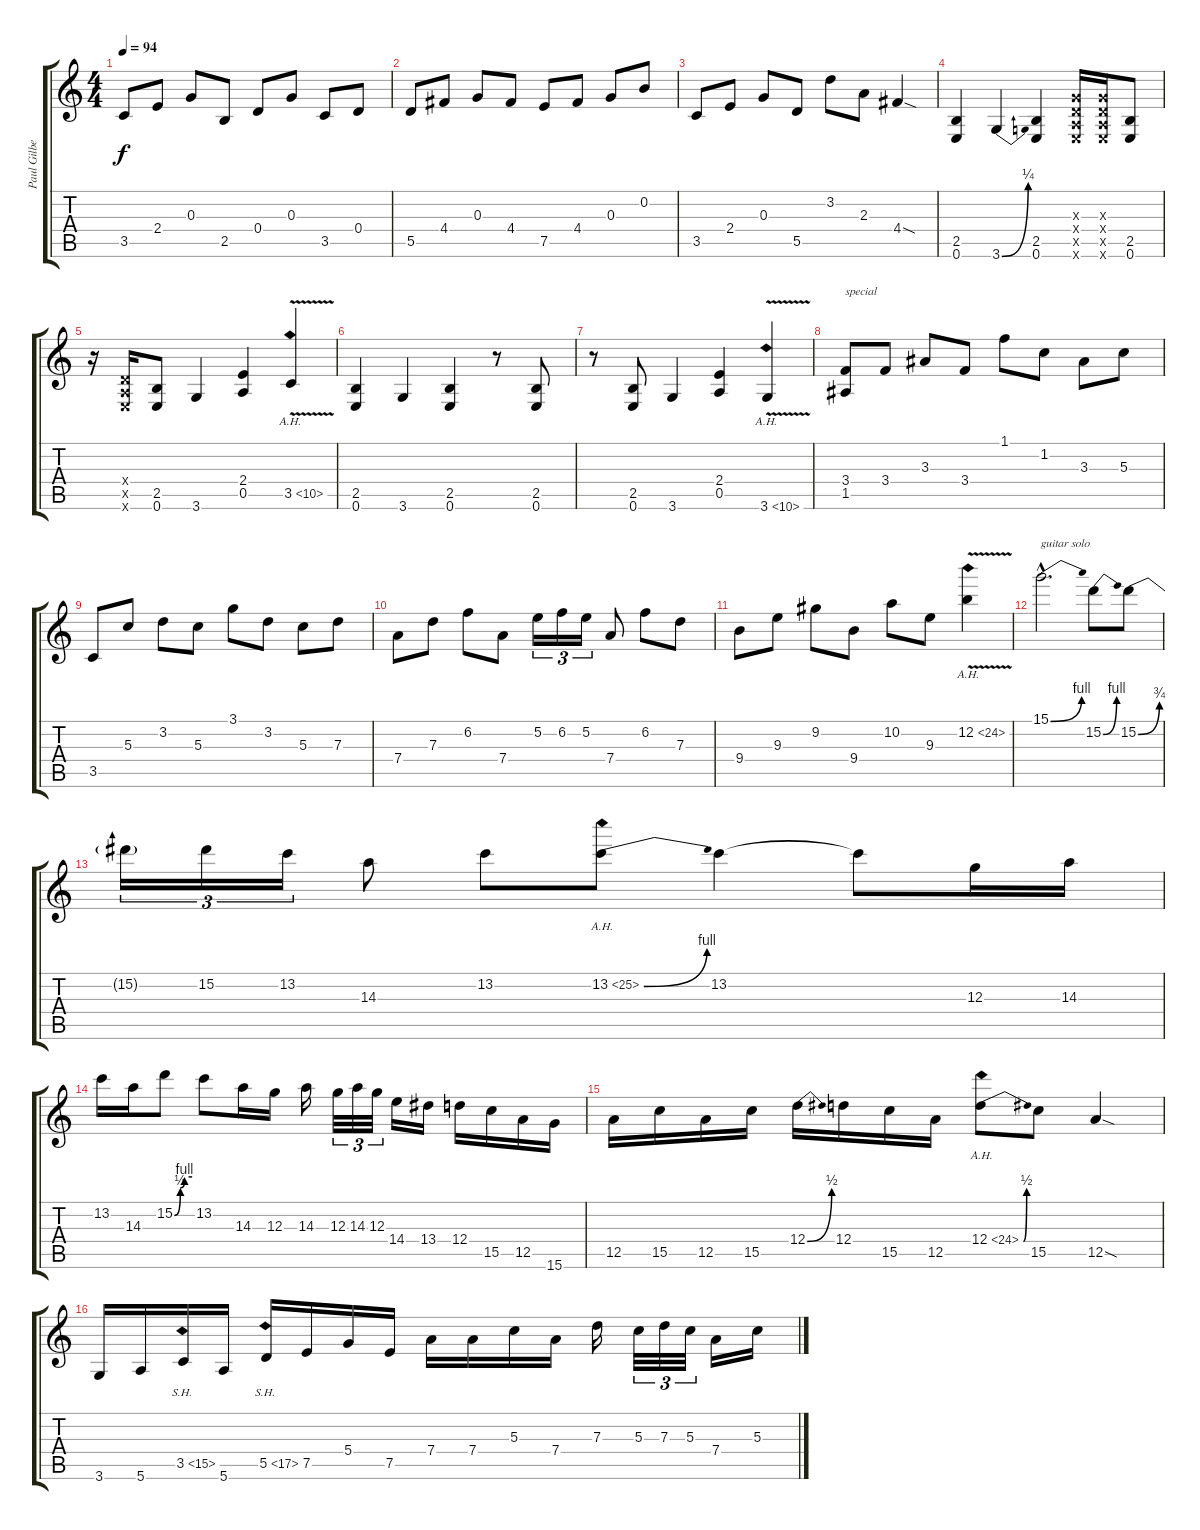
\track ("Paul Gilbert (Tommy)" "Paul Gilbe") {instrument overdrivenguitar}
\staff {score tabs}
\tuning (E4 B3 G3 D3 A2 E2) {hide}
\ts (4 4)
\tempo 94
\clef g2
\ks c
3.5.8{dy f} 2.4.8 0.3.8 2.5.8 0.4.8 0.3.8 3.5.8 0.4.8 |
5.5.8 4.4.8 0.3.8 4.4.8 7.5.8 4.4.8 0.3.8 0.2.8 |
3.5.8 2.4.8 0.3.8 5.5.8 3.2.8 2.3.8 4.4{sod}.4 |
(2.5 0.6).4 3.6{be (bend 0 0 60 1)}.4 (2.5 0.6).4 (0.3{x} 0.4{x} 0.5{x} 0.6{x}).16 (0.3{x} 0.4{x} 0.5{x} 0.6{x}).16 (2.5 0.6).8 |
r.16 (0.4{x} 0.5{x} 0.6{x}).16 (2.5 0.6).8 3.6.4 (2.4 0.5).4 3.5{ah 7 v}.4 |
(2.5 0.6).4 3.6.4 (2.5 0.6).4 r.8 (2.5 0.6).8 |
r.8 (2.5 0.6).8 3.6.4 (2.4 0.5).4 3.6{ah 7 v}.4 |
(3.4 1.5).8{txt "special"} 3.4.8 3.3.8 3.4.8 1.1.8 1.2.8 3.3.8 5.3.8 |
3.5.8 5.3.8 3.2.8 5.3.8 3.1.8 3.2.8 5.3.8 7.3.8 |
7.4.8 7.3.8 6.2.8 7.4.8 5.2.16{tu (3 2)} 6.2.16{tu (3 2)} 5.2.16{tu (3 2)} 7.4.8 6.2.8 7.3.8 |
9.4.8 9.3.8 9.2.8 9.4.8 10.2.8 9.3.8 12.2{ah 12 v}.4 |
15.1{be (bend 0 0 60 4) hac}.2{d txt "guitar solo"} 15.2{be (bend 0 0 60 4)}.8 15.2{be (bend 0 0 60 3)}.8 |
15.2{t}.16{tu (3 2)} 15.2.16{tu (3 2)} 13.2.16{tu (3 2)} 14.3.8 13.2.8 13.2{be (bend 0 0 60 4) ah 12}.8 13.2.4 13.2{t}.8 12.3.16 14.3.16 |
13.2.16 14.3.16 15.2{be (custom 0 0 20 2 34 4 60 4)}.8 13.2.8 14.3.16 12.3.16 14.3.16 12.3.32{tu (3 2)} 14.3.32{tu (3 2)} 12.3.32{tu (3 2)} 14.4.16 13.4.16 12.4.16 15.5.16 12.5.16 15.6.16 |
12.5.16 15.5.16 12.5.16 15.5.16 12.4{be (bend 0 0 60 2)}.16 12.4.16 15.5.16 12.5.16 12.4{be (bend 0 0 60 2) ah 12}.8 15.5.8 12.5{sod}.4 |
3.6.16 5.6.16 3.5{sh 12}.16 5.6.16 5.5{sh 12}.16 7.5.16 5.4.16 7.5.16 7.4.16 7.4.16 5.3.16 7.4.16 7.3.16 5.3.32{tu (3 2)} 7.3.32{tu (3 2)} 5.3.32{tu (3 2)} 7.4.16 5.3.16
